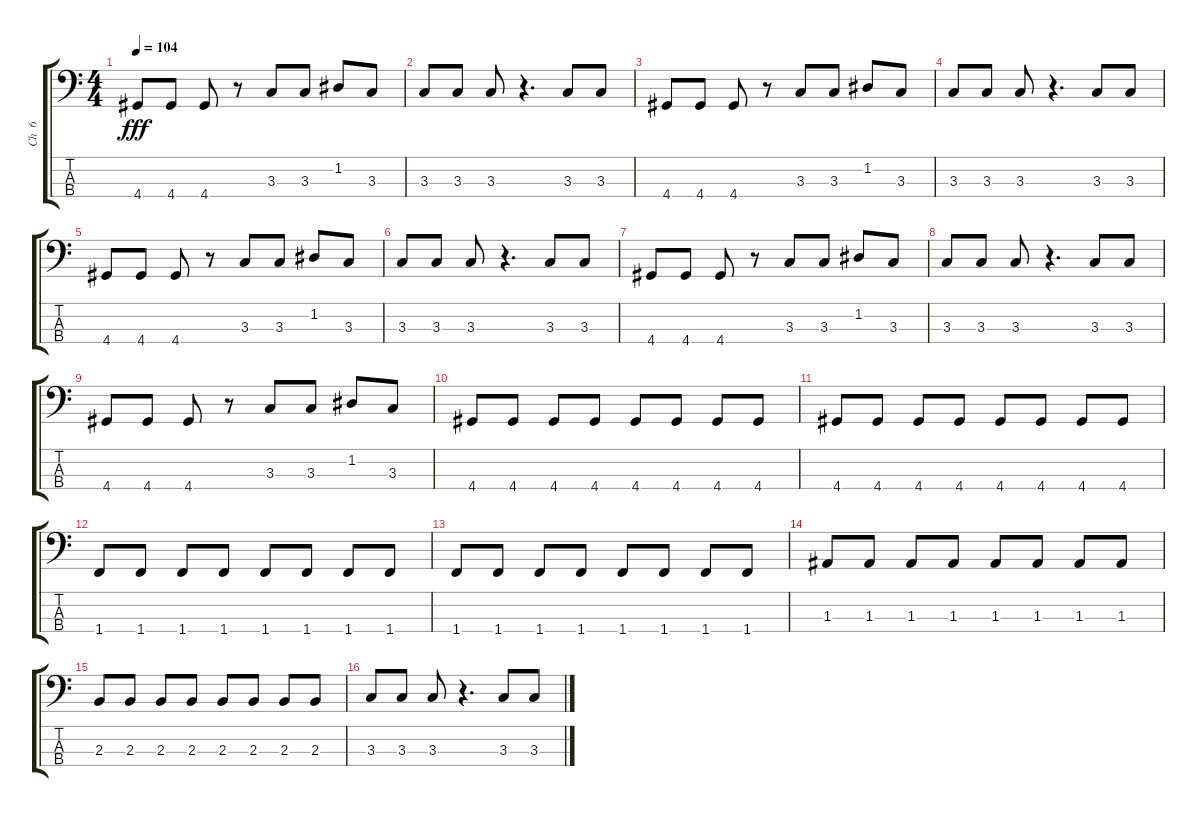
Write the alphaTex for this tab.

\track ("Ch  6   " "Ch  6   ") {instrument electricbasspick}
\staff {score tabs}
\tuning (G2 D2 A1 E1) {hide}
\ts (4 4)
\tempo 104
\clef f4
\ks c
4.4.8{dy fff} 4.4.8 4.4.8 r.8 3.3.8 3.3.8 1.2.8 3.3.8 |
3.3.8 3.3.8 3.3.8 r.4{d} 3.3.8 3.3.8 |
4.4.8 4.4.8 4.4.8 r.8 3.3.8 3.3.8 1.2.8 3.3.8 |
3.3.8 3.3.8 3.3.8 r.4{d} 3.3.8 3.3.8 |
4.4.8 4.4.8 4.4.8 r.8 3.3.8 3.3.8 1.2.8 3.3.8 |
3.3.8 3.3.8 3.3.8 r.4{d} 3.3.8 3.3.8 |
4.4.8 4.4.8 4.4.8 r.8 3.3.8 3.3.8 1.2.8 3.3.8 |
3.3.8 3.3.8 3.3.8 r.4{d} 3.3.8 3.3.8 |
4.4.8 4.4.8 4.4.8 r.8 3.3.8 3.3.8 1.2.8 3.3.8 |
4.4.8 4.4.8 4.4.8 4.4.8 4.4.8 4.4.8 4.4.8 4.4.8 |
4.4.8 4.4.8 4.4.8 4.4.8 4.4.8 4.4.8 4.4.8 4.4.8 |
1.4.8 1.4.8 1.4.8 1.4.8 1.4.8 1.4.8 1.4.8 1.4.8 |
1.4.8 1.4.8 1.4.8 1.4.8 1.4.8 1.4.8 1.4.8 1.4.8 |
1.3.8 1.3.8 1.3.8 1.3.8 1.3.8 1.3.8 1.3.8 1.3.8 |
2.3.8 2.3.8 2.3.8 2.3.8 2.3.8 2.3.8 2.3.8 2.3.8 |
3.3.8 3.3.8 3.3.8 r.4{d} 3.3.8 3.3.8
